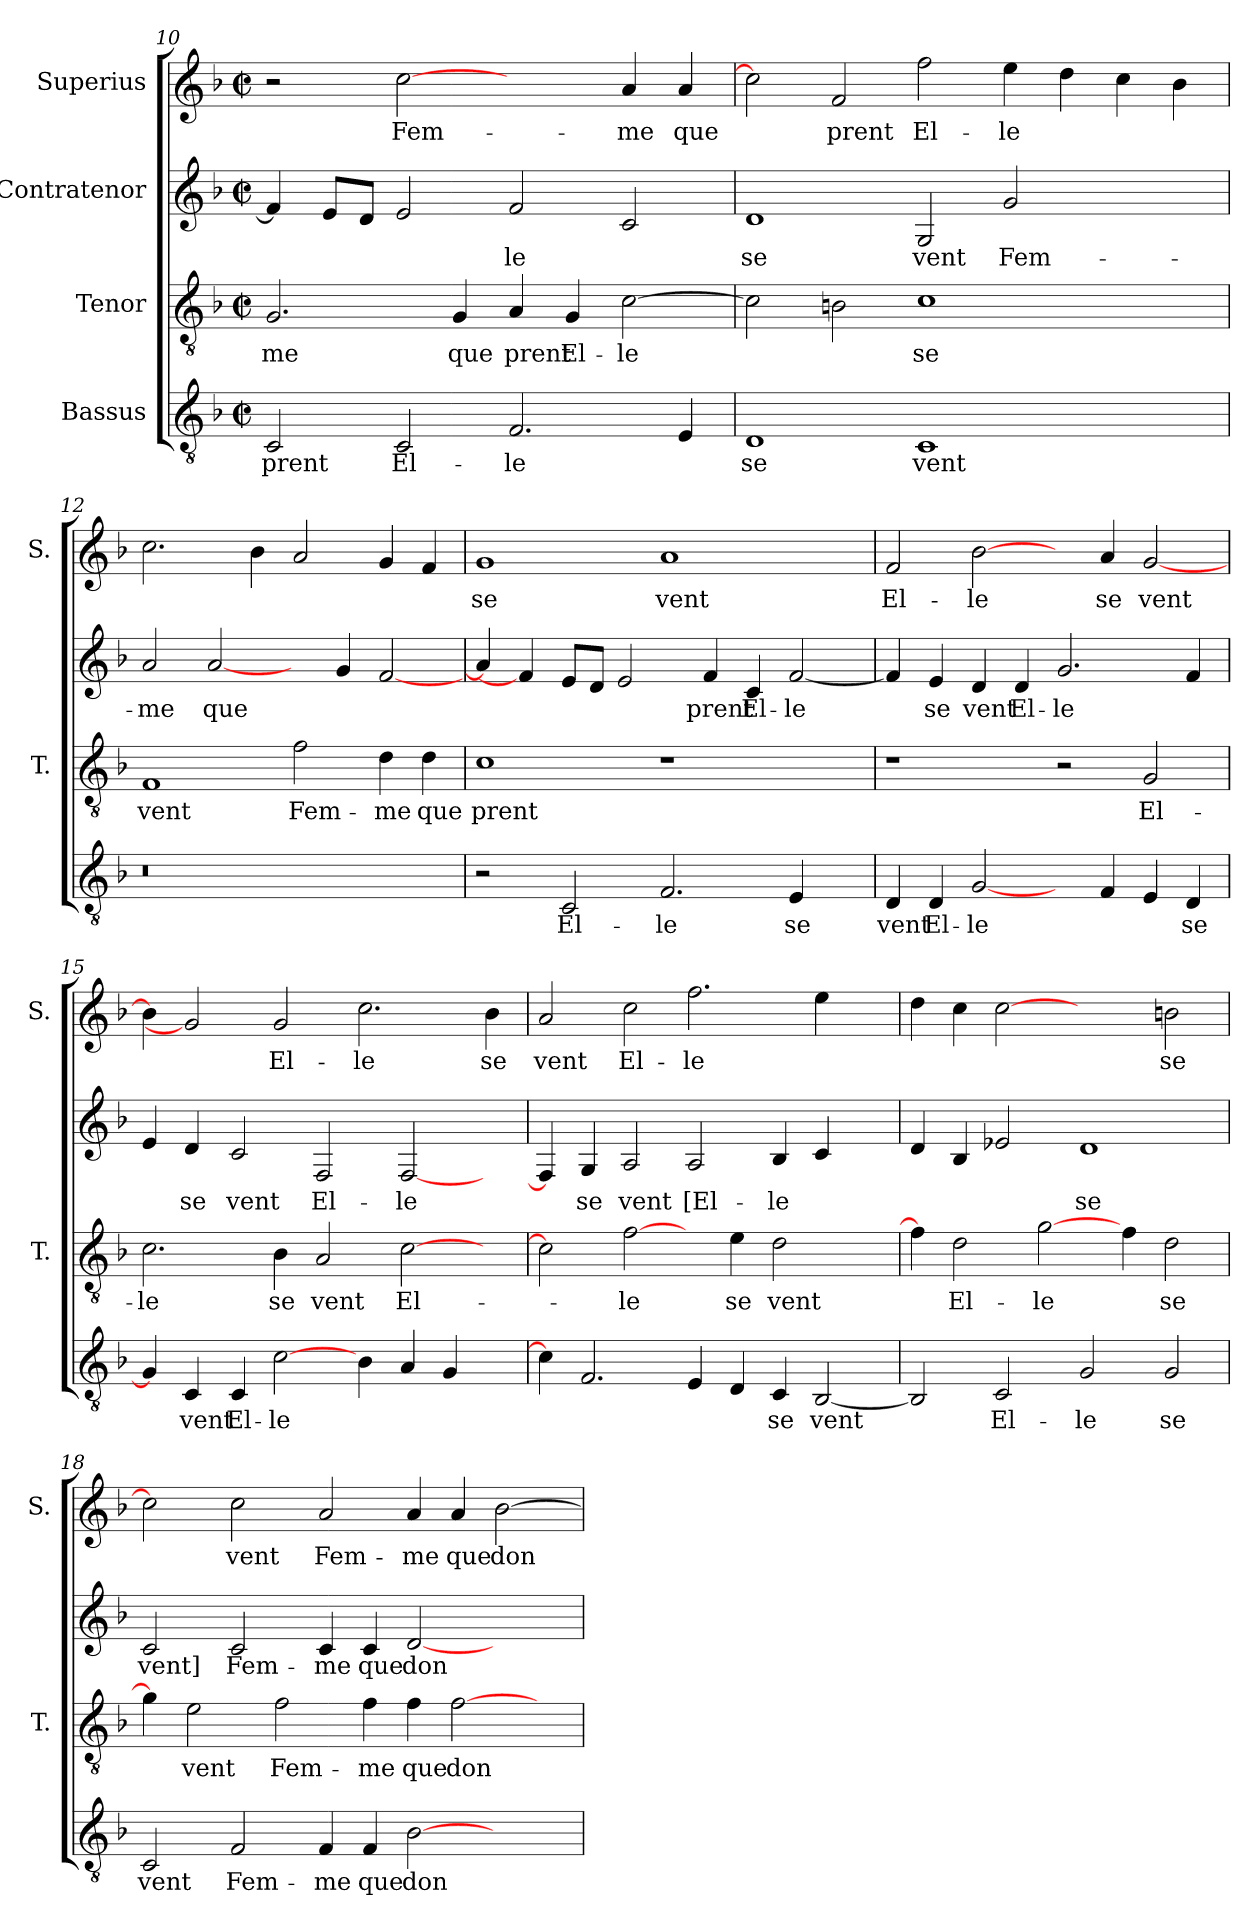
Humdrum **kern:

**kern	**text	**kern	**text	**kern	**text	**kern	**text
*part4	*part4	*part3	*part3	*part2	*part2	*part1	*part1
*staff4	*staff4	*staff3	*staff3	*staff2	*staff2	*staff1	*staff1
*I"Bassus	*	*I"Tenor	*	*I"Contratenor	*	*I"Superius	*
*	*	*I'T.	*	*	*	*I'S.	*
*clefGv2	*	*clefGv2	*	*clefG2	*	*clefG2	*
*k[b-]	*	*k[b-]	*	*k[b-]	*	*k[b-]	*
*F:	*	*F:	*	*F:	*	*F:	*
*M2/2	*	*M2/2	*	*M2/2	*	*M2/2	*
*met(c|)	*	*met(c|)	*	*met(c|)	*	*met(c|)	*
=10	=10	=10	=10	=10	=10	=10	=10
2C/	prent	2.G/	-me	4f/]	.	2r	.
.	.	.	.	8e/L	.	.	.
.	.	.	.	8d/J	.	.	.
2C/	El-	.	.	2e/	.	[2cc\	Fem-
.	.	4G/	que	.	.	.	.
2.F/	-le	4A/	prent	2f/	-le	2ryy	.
.	.	4G/	El-	.	.	.	.
.	.	[2c\	-le	2c/	.	4a/	-me
4E/	.	.	.	.	.	4a/	que
=11	=11	=11	=11	=11	=11	=11	=11
1D/	se	2c\]	.	1d/	se	2cc\]	.
.	.	2Bn\	.	.	.	2f/	prent
1C/	vent	1c\	se	2G/	vent	2ff\	El-
.	.	.	.	2g/	Fem-	4ee\	-le
.	.	.	.	.	.	4dd\	.
2ryy	.	2ryy	.	2ryy	.	4cc\	.
.	.	.	.	.	.	4b-\	.
=12	=12	=12	=12	=12	=12	=12	=12
!LO:N:vis=0	!	!	!	!	!	!	!
1r	.	1F/	vent	2a/	-me	2.cc\	.
.	.	.	.	[2a/	que	.	.
.	.	.	.	.	.	4b-\	.
1ryy	.	2f\	Fem-	4ryy	.	2a/	.
.	.	.	.	4g/	.	.	.
.	.	4d\	-me	[2f/	.	4g/	.
.	.	4d\	que	.	.	4f/	.
!!LO:PB:g=z
=13	=13	=13	=13	=13	=13	=13	=13
2r	.	1c\	prent	4a/]	.	1g/	se
.	.	.	.	4f/]	.	.	.
2C/	El-	.	.	8e/L	.	.	.
.	.	.	.	8d/J	.	.	.
.	.	.	.	2e/	.	.	.
2.F/	-le	1r	.	.	.	1a/	vent
.	.	.	.	4f/	prent	.	.
.	.	.	.	4c/	El-	.	.
4E/	se	.	.	[2f/	-le	.	.
4ryy	.	4ryy	.	.	.	4ryy	.
=14	=14	=14	=14	=14	=14	=14	=14
4D/	vent	1r	.	4f/]	.	2f/	El-
4D/	El-	.	.	4e/	se	.	.
[2G/	-le	.	.	4d/	vent	[2b-\	-le
.	.	.	.	4d/	El-	.	.
4ryy	.	2r	.	2.g/	-le	4ryy	.
4F/	.	.	.	.	.	4a/	se
4E/	.	2G/	El-	.	.	[2g/	vent
4D/	se	.	.	4f/	.	.	.
=15	=15	=15	=15	=15	=15	=15	=15
4G/]	.	2.c\	-le	4e/	.	4b-\]	.
4C/	vent	.	.	4d/	se	2g/]	.
4C/	El-	.	.	2c/	vent	.	.
[2c\	-le	4B-\	se	.	.	2g/	El-
.	.	2A/	vent	2F/	El-	.	.
4B-\	.	.	.	.	.	2.cc\	-le
4A/	.	[2c\	El-	[2F/	-le	.	.
4G/	.	.	.	.	.	.	.
4ryy	.	4ryy	.	4ryy	.	4b-\	se
=16	=16	=16	=16	=16	=16	=16	=16
4c\]	.	2c\]	.	4F/]	.	2a/	vent
2.F/	.	.	.	4G/	se	.	.
.	.	[2f\	-le	2A/	vent	2cc\	El-
4E/	.	4ryy	.	2A/	[El-	2.ff\	-le
4D/	.	4e\	se	.	.	.	.
4C/	se	2d\	vent	4B-/	-le	.	.
[2BB-/	vent	.	.	4c/	.	4ee\	.
.	.	4ryy	.	4ryy	.	4ryy	.
!!LO:LB:g=z
=17	=17	=17	=17	=17	=17	=17	=17
2BB-/]	.	4f\]	.	4d/	.	4dd\	.
.	.	2d\	El-	4B-/	.	4cc\	.
2C/	El-	.	.	2e-X/	.	[2cc\	.
.	.	[2g\	-le	.	.	.	.
2G/	-le	.	.	1d/	se	2ryy	.
.	.	4f\	.	.	.	.	.
2G/	se	2d\	se	.	.	2bn\	se
=18	=18	=18	=18	=18	=18	=18	=18
2C/	vent	4g\]	.	2c/	vent]	2cc\]	.
.	.	2e\	vent	.	.	.	.
2F/	Fem-	.	.	2c/	Fem-	2cc\	vent
.	.	2f\	Fem-	.	.	.	.
4F/	-me	.	.	4c/	-me	2a/	Fem-
4F/	que	4f\	-me	4c/	que	.	.
[2B-\	don-	4f\	que	[2d/	don-	4a/	-me
.	.	[2f\	don-	.	.	4a/	que
2ryy	.	.	.	2ryy	.	[2b-\	don-
.	.	4ryy	.	.	.	.	.
=	=	=	=	=	=	=	=
*-	*-	*-	*-	*-	*-	*-	*-
